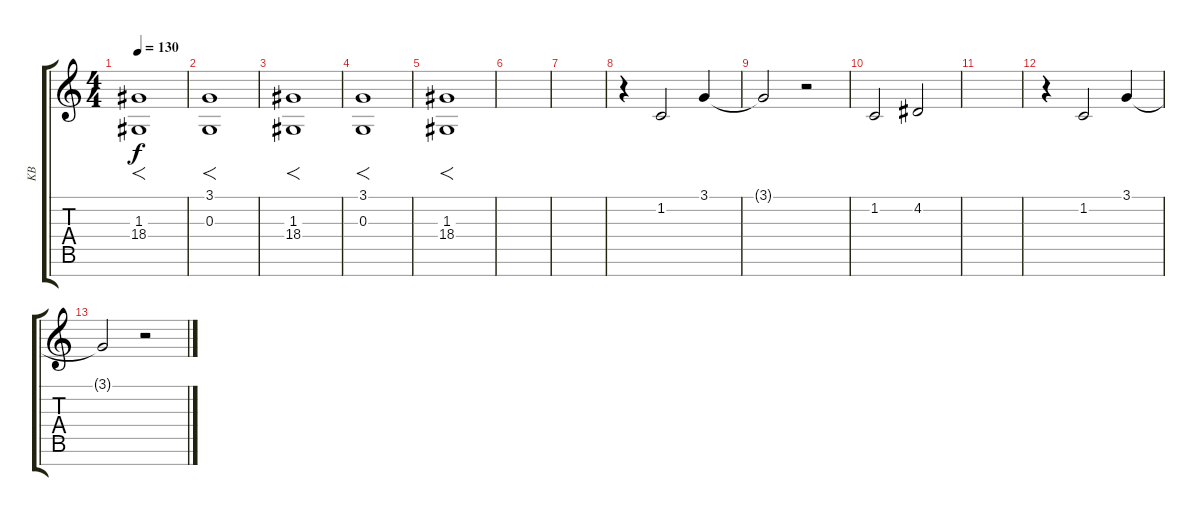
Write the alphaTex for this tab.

\track ("KB" "KB") {instrument stringensemble1}
\staff {score tabs}
\tuning (E4 B3 G3 D3 A2 E2 B1) {hide}
\ts (4 4)
\tempo 130
\clef g2
\ks c
(1.3 18.4).1{f dy f} |
(3.1 0.3).1{f} |
(1.3 18.4).1{f} |
(3.1 0.3).1{f} |
(1.3 18.4).1{f} |
|
|
r.4 1.2.2 3.1.4 |
3.1{t}.2 r.2 |
1.2.2 4.2.2 |
|
r.4 1.2.2 3.1.4 |
3.1{t}.2 r.2
